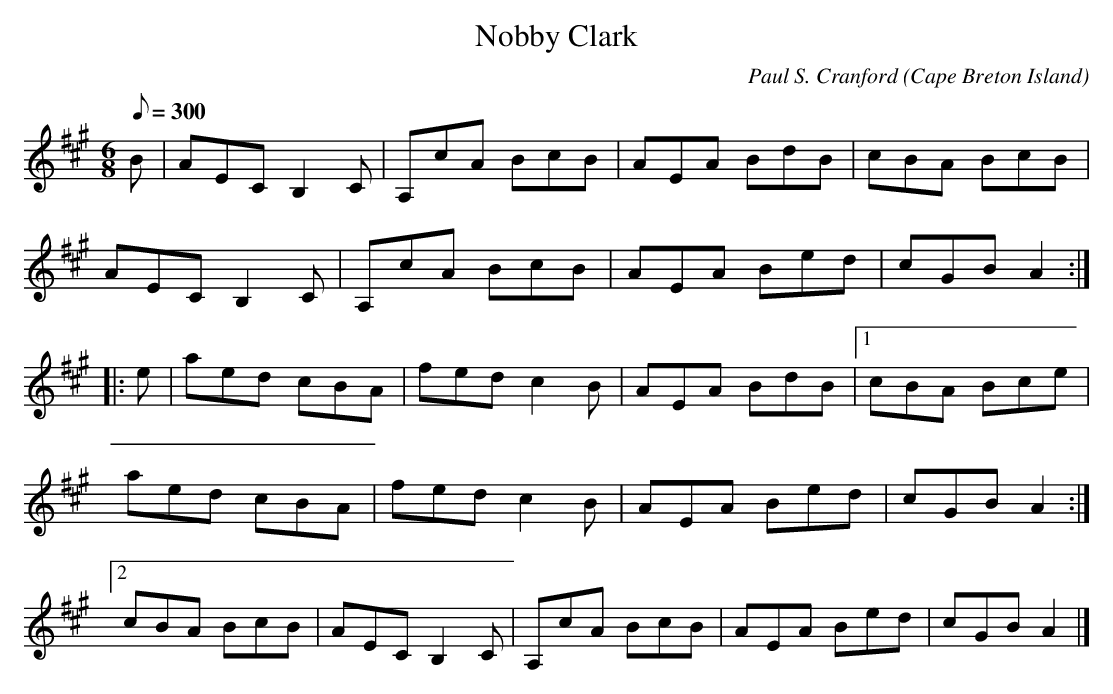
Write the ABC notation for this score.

X:1
T:Nobby Clark
C:Paul S. Cranford
O:Cape Breton Island
L:1/8
Q:300
M:6/8
K:A
B|AEC B,2 C|A,cA BcB|AEA BdB|cBA BcB|
AEC B,2 C|A,cA BcB|AEA Bed|cGB A2:|
|:e|aed cBA|fed c2 B|AEA BdB|[1cBA Bce|
aed cBA|fed c2 B|AEA Bed|cGB A2:|
[2cBA BcB|AEC B,2 C|A,cA BcB|AEA Bed|cGB A2|]
